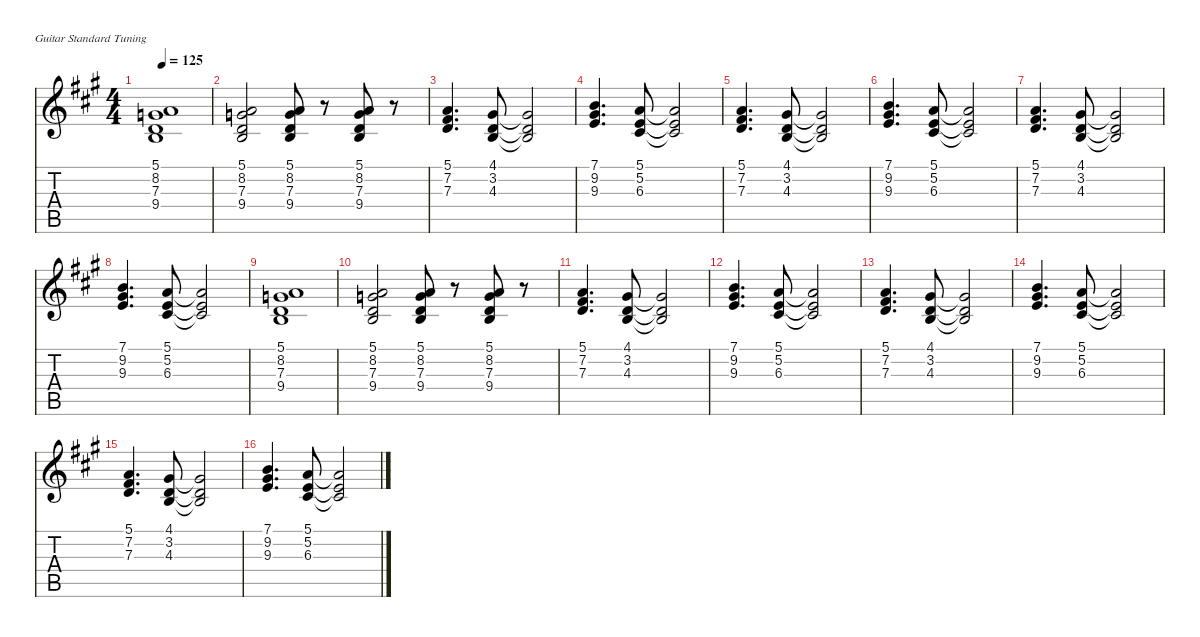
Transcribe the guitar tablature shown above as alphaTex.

\defaultSystemsLayout 4
\hideDynamics
\bracketExtendMode nobrackets
\singleTrackTrackNamePolicy hidden
\multiTrackTrackNamePolicy hidden
\otherSystemsTrackNameOrientation horizontal
\track ("Piano" "el.pno.") {instrument electricpiano1}
\staff {score tabs}
\tuning (E4 B3 G3 D3 A2 E2)
\ts (4 4)
\tempo 125
\clef g2
\ks a
(5.1{acc forcenatural} 8.2{acc forcenatural} 7.3{acc forcenatural} 9.4{acc forcenatural}).1{dy f beam Up} |
(5.1{acc forcenatural} 8.2{acc forcenatural} 7.3{acc forcenatural} 9.4{acc forcenatural}).2{beam Up} (5.1{acc forcenatural} 8.2{acc forcenatural} 7.3{acc forcenatural} 9.4{acc forcenatural}).8{beam Up} r.8{beam Up} (5.1{acc forcenatural} 8.2{acc forcenatural} 7.3{acc forcenatural} 9.4{acc forcenatural}).8{beam Up} r.8{beam Up} |
(5.1{acc forcenatural} 7.2{acc #} 7.3{acc forcenatural}).4{d beam Up} (4.1{acc #} 3.2{acc forcenatural} 4.3{acc forcenatural}).8{beam Up} (4.1{t acc #} 3.2{t acc forcenatural} 4.3{t acc forcenatural}).2{beam Up} |
(7.1{acc forcenatural} 9.2{acc #} 9.3{acc forcenatural}).4{d beam Up} (5.1{acc forcenatural} 5.2{acc forcenatural} 6.3{acc #}).8{beam Up} (5.1{t acc forcenatural} 5.2{t acc forcenatural} 6.3{t acc #}).2{beam Up} |
(5.1{acc forcenatural} 7.2{acc #} 7.3{acc forcenatural}).4{d beam Up} (4.1{acc #} 3.2{acc forcenatural} 4.3{acc forcenatural}).8{beam Up} (4.1{t acc #} 3.2{t acc forcenatural} 4.3{t acc forcenatural}).2{beam Up} |
(7.1{acc forcenatural} 9.2{acc #} 9.3{acc forcenatural}).4{d beam Up} (5.1{acc forcenatural} 5.2{acc forcenatural} 6.3{acc #}).8{beam Up} (5.1{t acc forcenatural} 5.2{t acc forcenatural} 6.3{t acc #}).2{beam Up} |
(5.1{acc forcenatural} 7.2{acc #} 7.3{acc forcenatural}).4{d beam Up} (4.1{acc #} 3.2{acc forcenatural} 4.3{acc forcenatural}).8{beam Up} (4.1{t acc #} 3.2{t acc forcenatural} 4.3{t acc forcenatural}).2{beam Up} |
(7.1{acc forcenatural} 9.2{acc #} 9.3{acc forcenatural}).4{d beam Up} (5.1{acc forcenatural} 5.2{acc forcenatural} 6.3{acc #}).8{beam Up} (5.1{t acc forcenatural} 5.2{t acc forcenatural} 6.3{t acc #}).2{beam Up} |
(5.1{acc forcenatural} 8.2{acc forcenatural} 7.3{acc forcenatural} 9.4{acc forcenatural}).1{beam Up} |
(5.1{acc forcenatural} 8.2{acc forcenatural} 7.3{acc forcenatural} 9.4{acc forcenatural}).2{beam Up} (5.1{acc forcenatural} 8.2{acc forcenatural} 7.3{acc forcenatural} 9.4{acc forcenatural}).8{beam Up} r.8{beam Up} (5.1{acc forcenatural} 8.2{acc forcenatural} 7.3{acc forcenatural} 9.4{acc forcenatural}).8{beam Up} r.8{beam Up} |
(5.1{acc forcenatural} 7.2{acc #} 7.3{acc forcenatural}).4{d beam Up} (4.1{acc #} 3.2{acc forcenatural} 4.3{acc forcenatural}).8{beam Up} (4.1{t acc #} 3.2{t acc forcenatural} 4.3{t acc forcenatural}).2{beam Up} |
(7.1{acc forcenatural} 9.2{acc #} 9.3{acc forcenatural}).4{d beam Up} (5.1{acc forcenatural} 5.2{acc forcenatural} 6.3{acc #}).8{beam Up} (5.1{t acc forcenatural} 5.2{t acc forcenatural} 6.3{t acc #}).2{beam Up} |
(5.1{acc forcenatural} 7.2{acc #} 7.3{acc forcenatural}).4{d beam Up} (4.1{acc #} 3.2{acc forcenatural} 4.3{acc forcenatural}).8{beam Up} (4.1{t acc #} 3.2{t acc forcenatural} 4.3{t acc forcenatural}).2{beam Up} |
(7.1{acc forcenatural} 9.2{acc #} 9.3{acc forcenatural}).4{d beam Up} (5.1{acc forcenatural} 5.2{acc forcenatural} 6.3{acc #}).8{beam Up} (5.1{t acc forcenatural} 5.2{t acc forcenatural} 6.3{t acc #}).2{beam Up} |
(5.1{acc forcenatural} 7.2{acc #} 7.3{acc forcenatural}).4{d beam Up} (4.1{acc #} 3.2{acc forcenatural} 4.3{acc forcenatural}).8{beam Up} (4.1{t acc #} 3.2{t acc forcenatural} 4.3{t acc forcenatural}).2{beam Up} |
(7.1{acc forcenatural} 9.2{acc #} 9.3{acc forcenatural}).4{d beam Up} (5.1{acc forcenatural} 5.2{acc forcenatural} 6.3{acc #}).8{beam Up} (5.1{t acc forcenatural} 5.2{t acc forcenatural} 6.3{t acc #}).2{beam Up}
